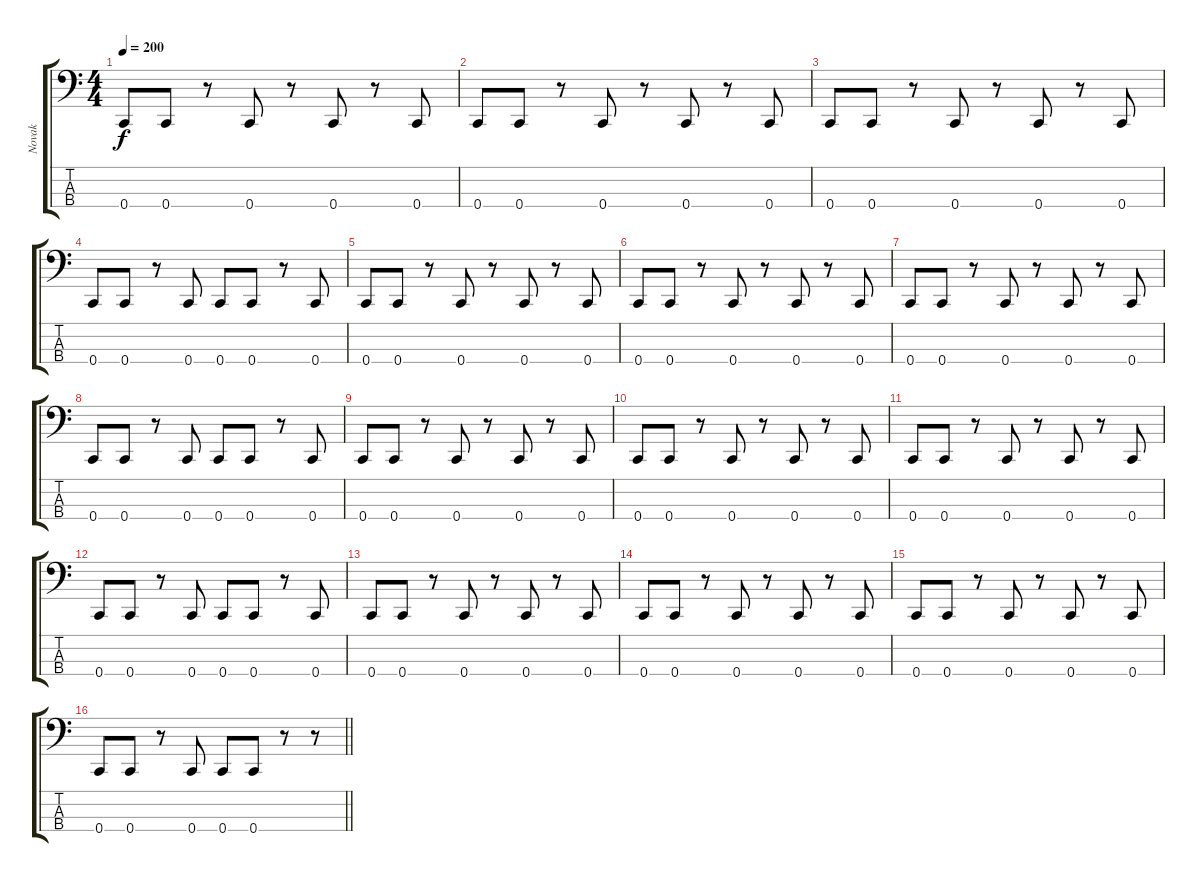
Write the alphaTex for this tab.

\track ("Novak" "Novak") {instrument electricbasspick}
\staff {score tabs}
\tuning (Eb2 Bb1 F1 C1) {hide}
\ts (4 4)
\tempo 200
\clef f4
\ks c
0.4.8{dy f} 0.4.8 r.8 0.4.8 r.8 0.4.8 r.8 0.4.8 |
0.4.8 0.4.8 r.8 0.4.8 r.8 0.4.8 r.8 0.4.8 |
0.4.8 0.4.8 r.8 0.4.8 r.8 0.4.8 r.8 0.4.8 |
0.4.8 0.4.8 r.8 0.4.8 0.4.8 0.4.8 r.8 0.4.8 |
0.4.8 0.4.8 r.8 0.4.8 r.8 0.4.8 r.8 0.4.8 |
0.4.8 0.4.8 r.8 0.4.8 r.8 0.4.8 r.8 0.4.8 |
0.4.8 0.4.8 r.8 0.4.8 r.8 0.4.8 r.8 0.4.8 |
0.4.8 0.4.8 r.8 0.4.8 0.4.8 0.4.8 r.8 0.4.8 |
0.4.8 0.4.8 r.8 0.4.8 r.8 0.4.8 r.8 0.4.8 |
0.4.8 0.4.8 r.8 0.4.8 r.8 0.4.8 r.8 0.4.8 |
0.4.8 0.4.8 r.8 0.4.8 r.8 0.4.8 r.8 0.4.8 |
0.4.8 0.4.8 r.8 0.4.8 0.4.8 0.4.8 r.8 0.4.8 |
0.4.8 0.4.8 r.8 0.4.8 r.8 0.4.8 r.8 0.4.8 |
0.4.8 0.4.8 r.8 0.4.8 r.8 0.4.8 r.8 0.4.8 |
0.4.8 0.4.8 r.8 0.4.8 r.8 0.4.8 r.8 0.4.8 |
\barLineRight lightlight
0.4.8 0.4.8 r.8 0.4.8 0.4.8 0.4.8 r.8 r.8
